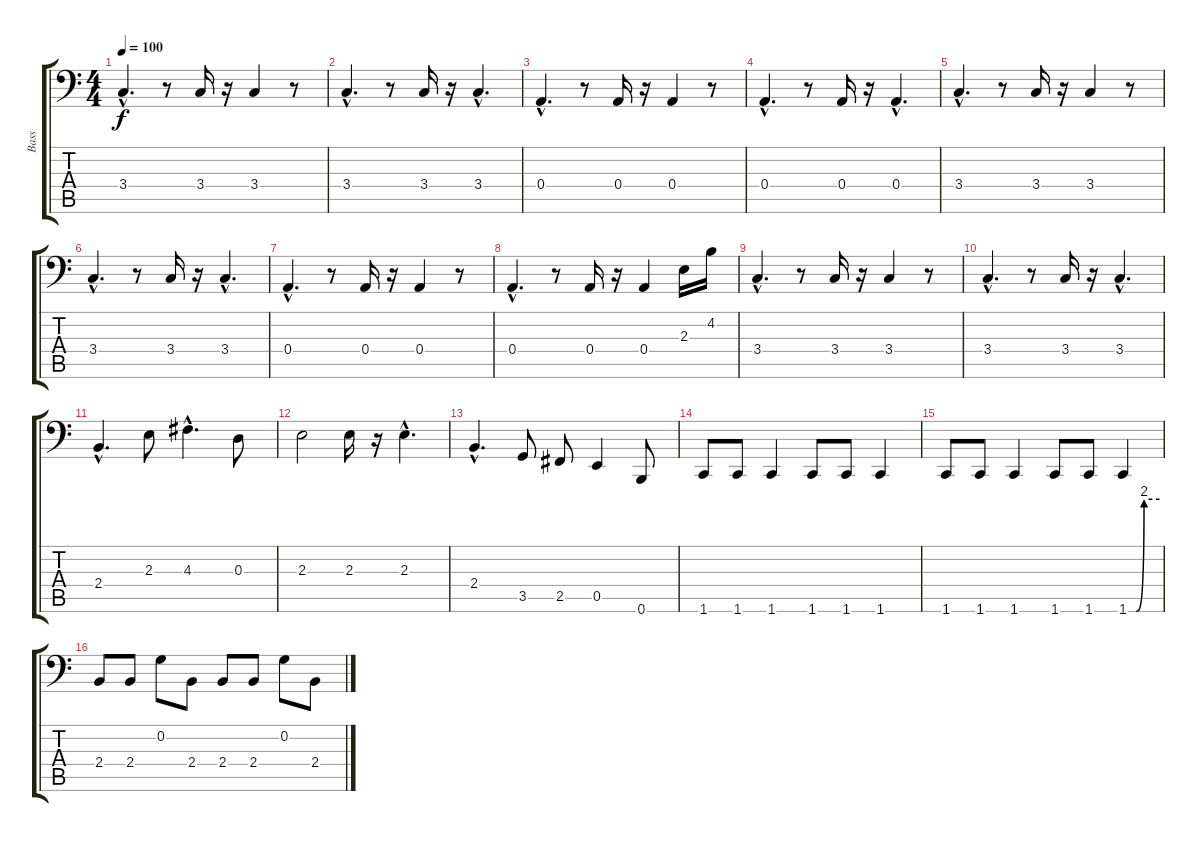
\track ("Bass" "Bass") {instrument fretlessbass}
\staff {score tabs}
\tuning (C3 G2 D2 A1 E1 B0) {hide}
\ts (4 4)
\tempo 100
\clef f4
\ks c
3.4{hac}.4{d dy f} r.8 3.4.16 r.16 3.4.4 r.8 |
3.4{hac}.4{d} r.8 3.4.16 r.16 3.4{hac}.4{d} |
0.4{hac}.4{d} r.8 0.4.16 r.16 0.4.4 r.8 |
0.4{hac}.4{d} r.8 0.4.16 r.16 0.4{hac}.4{d} |
3.4{hac}.4{d} r.8 3.4.16 r.16 3.4.4 r.8 |
3.4{hac}.4{d} r.8 3.4.16 r.16 3.4{hac}.4{d} |
0.4{hac}.4{d} r.8 0.4.16 r.16 0.4.4 r.8 |
0.4{hac}.4{d} r.8 0.4.16 r.16 0.4.4 2.3.16 4.2.16 |
3.4{hac}.4{d} r.8 3.4.16 r.16 3.4.4 r.8 |
3.4{hac}.4{d} r.8 3.4.16 r.16 3.4{hac}.4{d} |
2.4{hac}.4{d} 2.3.8 4.3{hac}.4{d} 0.3.8 |
2.3.2 2.3.16 r.16 2.3{hac}.4{d} |
2.4{hac}.4{d} 3.5.8 2.5.8 0.5.4 0.6.8 |
1.6.8 1.6.8 1.6.4 1.6.8 1.6.8 1.6.4 |
1.6.8 1.6.8 1.6.4 1.6.8 1.6.8 1.6{be (custom 0 0 15 0 30 8 60 8)}.4 |
2.4.8 2.4.8 0.2.8 2.4.8 2.4.8 2.4.8 0.2.8 2.4.8
